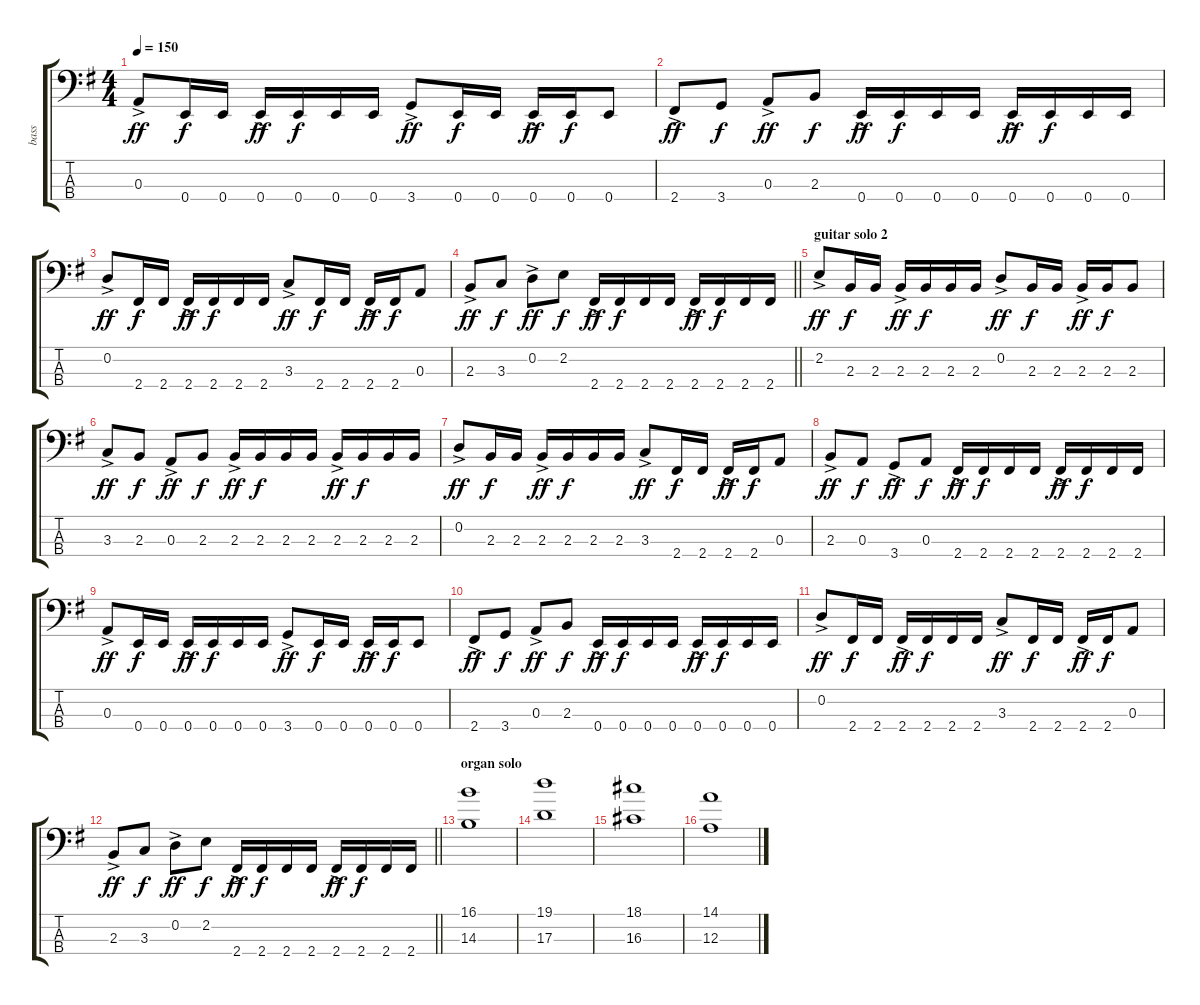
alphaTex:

\track ("bass" "bass") {instrument electricbassfinger}
\staff {score tabs}
\tuning (G2 D2 A1 E1) {hide}
\ts (4 4)
\tempo 150
\clef f4
\ks eminor
0.3{ac}.8{dy ff} 0.4.16{dy f} 0.4.16 0.4{ac}.16{dy ff} 0.4.16{dy f} 0.4.16 0.4.16 3.4{ac}.8{dy ff} 0.4.16{dy f} 0.4.16 0.4{ac}.16{dy ff} 0.4.16{dy f} 0.4.8 |
2.4{ac}.8{dy ff} 3.4.8{dy f} 0.3{ac}.8{dy ff} 2.3.8{dy f} 0.4{ac}.16{dy ff} 0.4.16{dy f} 0.4.16 0.4.16 0.4{ac}.16{dy ff} 0.4.16{dy f} 0.4.16 0.4.16 |
0.2{ac}.8{dy ff} 2.4.16{dy f} 2.4.16 2.4{ac}.16{dy ff} 2.4.16{dy f} 2.4.16 2.4.16 3.3{ac}.8{dy ff} 2.4.16{dy f} 2.4.16 2.4{ac}.16{dy ff} 2.4.16{dy f} 0.3.8 |
\barLineRight lightlight
2.3{ac}.8{dy ff} 3.3.8{dy f} 0.2{ac}.8{dy ff} 2.2.8{dy f} 2.4{ac}.16{dy ff} 2.4.16{dy f} 2.4.16 2.4.16 2.4{ac}.16{dy ff} 2.4.16{dy f} 2.4.16 2.4.16 |
\section ("" "guitar solo 2")
2.2{ac}.8{dy ff} 2.3.16{dy f} 2.3.16 2.3{ac}.16{dy ff} 2.3.16{dy f} 2.3.16 2.3.16 0.2{ac}.8{dy ff} 2.3.16{dy f} 2.3.16 2.3{ac}.16{dy ff} 2.3.16{dy f} 2.3.8 |
3.3{ac}.8{dy ff} 2.3.8{dy f} 0.3{ac}.8{dy ff} 2.3.8{dy f} 2.3{ac}.16{dy ff} 2.3.16{dy f} 2.3.16 2.3.16 2.3{ac}.16{dy ff} 2.3.16{dy f} 2.3.16 2.3.16 |
0.2{ac}.8{dy ff} 2.3.16{dy f} 2.3.16 2.3{ac}.16{dy ff} 2.3.16{dy f} 2.3.16 2.3.16 3.3{ac}.8{dy ff} 2.4.16{dy f} 2.4.16 2.4{ac}.16{dy ff} 2.4.16{dy f} 0.3.8 |
2.3{ac}.8{dy ff} 0.3.8{dy f} 3.4{ac}.8{dy ff} 0.3.8{dy f} 2.4{ac}.16{dy ff} 2.4.16{dy f} 2.4.16 2.4.16 2.4{ac}.16{dy ff} 2.4.16{dy f} 2.4.16 2.4.16 |
0.3{ac}.8{dy ff} 0.4.16{dy f} 0.4.16 0.4{ac}.16{dy ff} 0.4.16{dy f} 0.4.16 0.4.16 3.4{ac}.8{dy ff} 0.4.16{dy f} 0.4.16 0.4{ac}.16{dy ff} 0.4.16{dy f} 0.4.8 |
2.4{ac}.8{dy ff} 3.4.8{dy f} 0.3{ac}.8{dy ff} 2.3.8{dy f} 0.4{ac}.16{dy ff} 0.4.16{dy f} 0.4.16 0.4.16 0.4{ac}.16{dy ff} 0.4.16{dy f} 0.4.16 0.4.16 |
0.2{ac}.8{dy ff} 2.4.16{dy f} 2.4.16 2.4{ac}.16{dy ff} 2.4.16{dy f} 2.4.16 2.4.16 3.3{ac}.8{dy ff} 2.4.16{dy f} 2.4.16 2.4{ac}.16{dy ff} 2.4.16{dy f} 0.3.8 |
\barLineRight lightlight
2.3{ac}.8{dy ff} 3.3.8{dy f} 0.2{ac}.8{dy ff} 2.2.8{dy f} 2.4{ac}.16{dy ff} 2.4.16{dy f} 2.4.16 2.4.16 2.4{ac}.16{dy ff} 2.4.16{dy f} 2.4.16 2.4.16 |
\section ("" "organ solo")
(16.1 14.3).1{instrument tubularbells} |
(19.1 17.3).1 |
(18.1 16.3).1 |
(14.1 12.3).1
